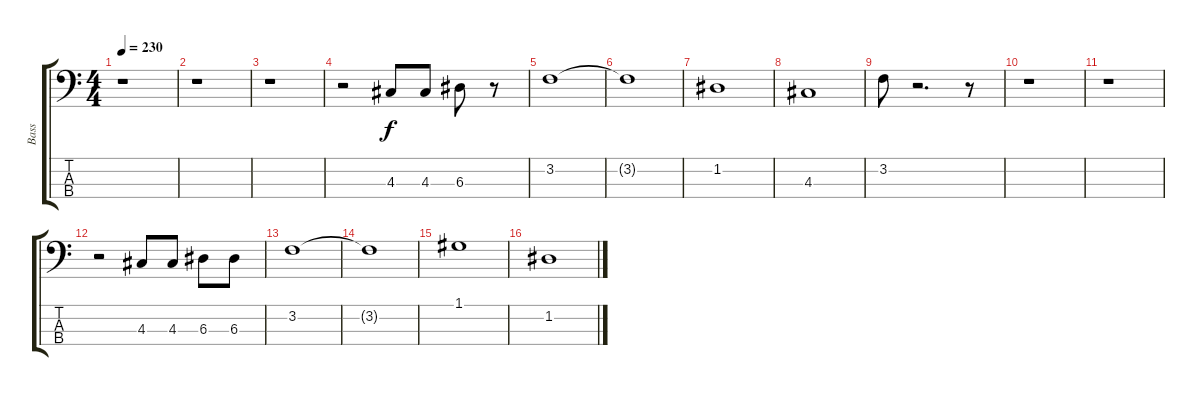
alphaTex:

\track ("Bass" "Bass") {instrument electricbasspick}
\staff {score tabs}
\tuning (G2 D2 A1 E1) {hide}
\ts (4 4)
\tempo 230
\clef f4
\ks c
r.1{dy f instrument electricbasspick} |
r.1 |
r.1 |
r.2 4.3.8 4.3.8 6.3.8 r.8 |
3.2.1 |
3.2{t}.1 |
1.2.1 |
4.3.1 |
3.2.8 r.2{d} r.8 |
r.1 |
r.1 |
r.2 4.3.8 4.3.8 6.3.8 6.3.8 |
3.2.1 |
3.2{t}.1 |
1.1.1 |
1.2.1
